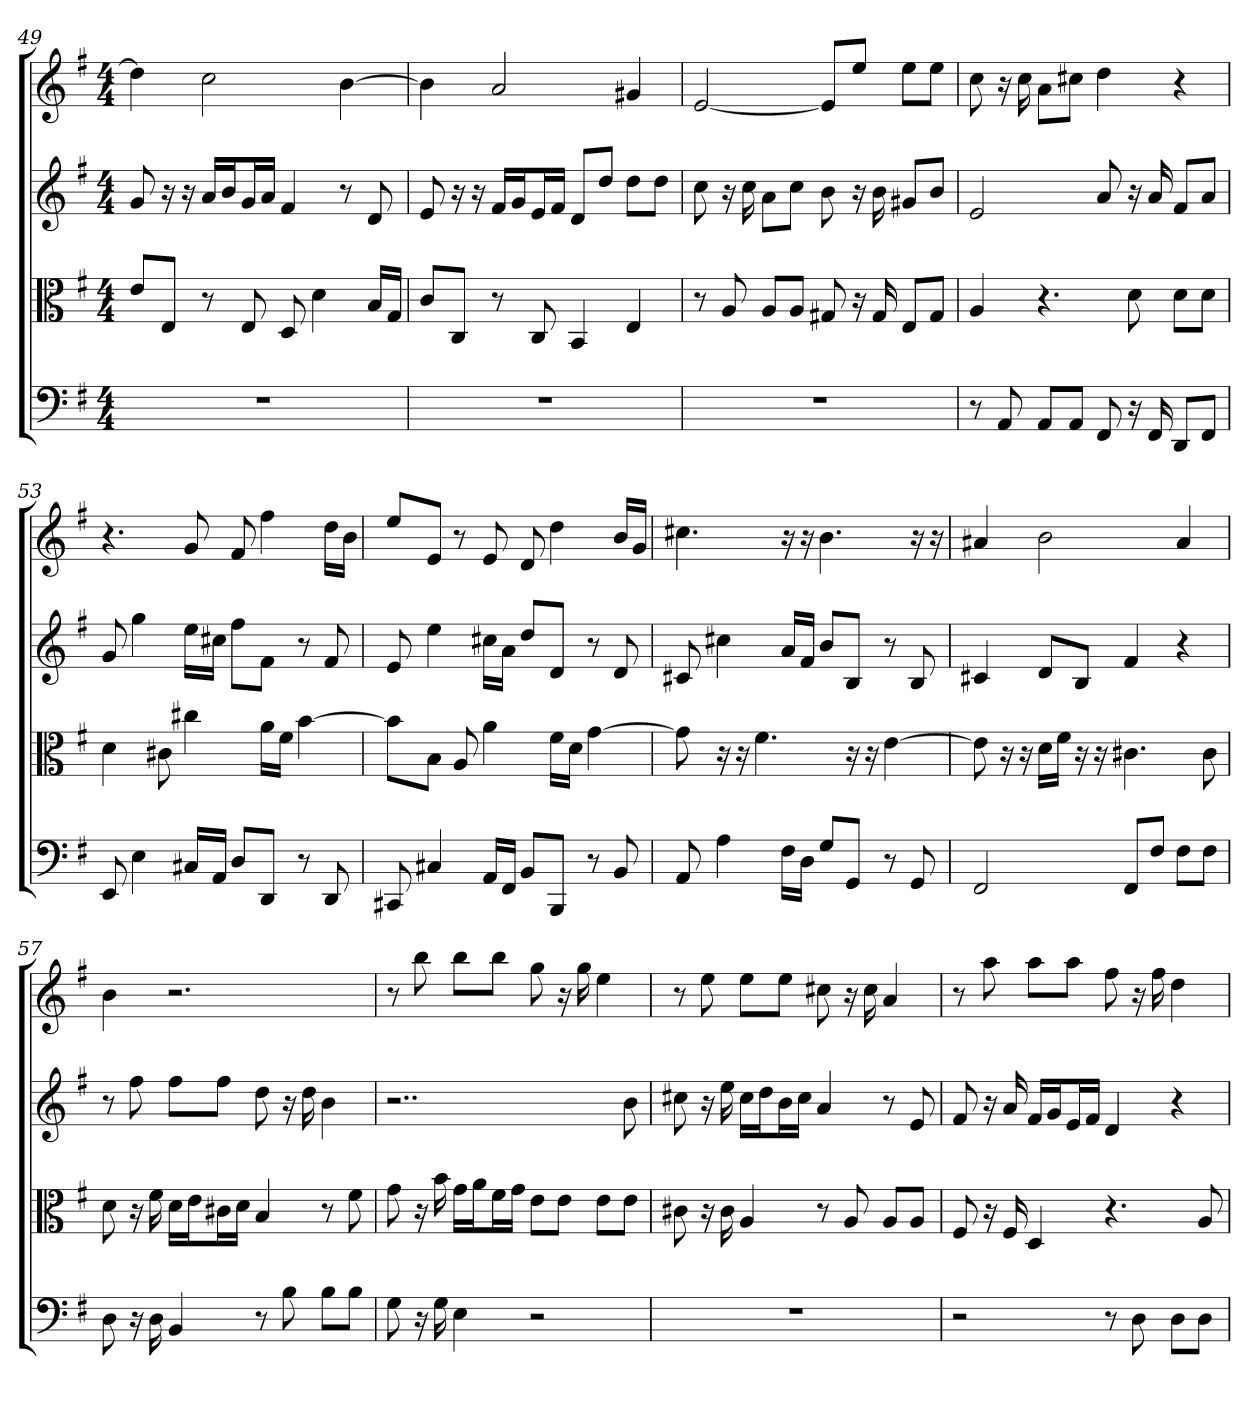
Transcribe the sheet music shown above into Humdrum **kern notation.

**kern	**kern	**kern	**kern
*part4	*part3	*part2	*part1
*staff4	*staff3	*staff2	*staff1
*clefF4	*clefC3	*clefG2	*clefG2
*k[f#]	*k[f#]	*k[f#]	*k[f#]
*G:	*G:	*G:	*G:
*M4/4	*M4/4	*M4/4	*M4/4
=49	=49	=49	=49
1r	8e/L	8g	4dd]
.	8E/J	16r	.
.	.	16r	.
.	8r	16a/LL	2cc
.	.	16b/J	.
.	8E	16g/L	.
.	.	16a/JJ	.
.	8D	4f#	.
.	4d	.	.
.	.	8r	[4b
.	16B/LL	8d	.
.	16G/JJ	.	.
=50	=50	=50	=50
1r	8c/L	8e	4b]
.	8C/J	16r	.
.	.	16r	.
.	8r	16f#/LL	2a
.	.	16g/J	.
.	8C	16e/L	.
.	.	16f#/JJ	.
.	4BB	8d/L	.
.	.	8dd/J	.
.	4E	8dd\L	4g#X
.	.	8dd\J	.
=51	=51	=51	=51
1r	8r	8cc	[2e
.	8A	16r	.
.	.	16cc	.
.	8A/L	8a\L	.
.	8A/J	8cc\J	.
.	8G#X	8b	8e/L]
.	16r	16r	8ee/J
.	16G#	16b	.
.	8E/L	8g#X/L	8ee\L
.	8G#/J	8b/J	8ee\J
=52	=52	=52	=52
8r	4A	2e	8cc
8AA	.	.	16r
.	.	.	16cc
8AA/L	4.r	.	8a\L
8AA/J	.	.	8cc#X\J
8FF#	.	8a	4dd
16r	8d	16r	.
16FF#	.	16a	.
8DD/L	8d\L	8f#/L	4r
8FF#/J	8d\J	8a/J	.
=53	=53	=53	=53
8EE	4d	8g	4.r
4E	.	4gg	.
.	8c#X	.	.
16C#X/LL	4cc#X	16ee\LL	8g
16AA/JJ	.	16cc#X\JJ	.
8D/L	.	8ff#\L	8f#
8DD/J	16a\LL	8f#\J	4ff#
.	16f#\JJ	.	.
8r	[4b	8r	.
8DD	.	8f#	16dd\LL
.	.	.	16b\JJ
=54	=54	=54	=54
8CC#X	8b\L]	8e	8ee/L
4C#X	8B\J	4ee	8e/J
.	8A	.	8r
16AA/LL	4a	16cc#X\LL	8e
16FF#/JJ	.	16a\JJ	.
8BB/L	.	8dd/L	8d
8BBB/J	16f#\LL	8d/J	4dd
.	16d\JJ	.	.
8r	[4g	8r	.
8BB	.	8d	16b/LL
.	.	.	16g/JJ
=55	=55	=55	=55
8AA	8g]	8c#X	4.cc#X
4A	16r	4cc#X	.
.	16r	.	.
.	4.f#	.	.
16F#\LL	.	16a/LL	16r
16D\JJ	.	16f#/JJ	16r
8G/L	.	8b/L	4.b
8GG/J	16r	8B/J	.
.	16r	.	.
8r	[4e	8r	.
8GG	.	8B	16r
.	.	.	16r
=56	=56	=56	=56
2FF#	8e]	4c#X	4a#X
.	16r	.	.
.	16r	.	.
.	16d\LL	8d/L	2b
.	16f#\JJ	.	.
.	16r	8B/J	.
.	16r	.	.
8FF#/L	4.c#X	4f#	.
8F#/J	.	.	.
8F#\L	.	4r	4a#
8F#\J	8c#	.	.
=57	=57	=57	=57
8D	8d	8r	4b
16r	16r	8ff#	.
16D	16f#	.	.
4BB	16d\LL	8ff#\L	2.r
.	16e\J	.	.
.	16c#X\L	8ff#\J	.
.	16d\JJ	.	.
8r	4B	8dd	.
8B	.	16r	.
.	.	16dd	.
8B\L	8r	4b	.
8B\J	8f#	.	.
=58	=58	=58	=58
8G	8g	2..r	8r
16r	16r	.	8bb
16G	16b	.	.
4E	16g\LL	.	8bb\L
.	16a\J	.	.
.	16f#\L	.	8bb\J
.	16g\JJ	.	.
2r	8e\L	.	8gg
.	8e\J	.	16r
.	.	.	16gg
.	8e\L	.	4ee
.	8e\J	8b	.
=59	=59	=59	=59
1r	8c#X	8cc#X	8r
.	16r	16r	8ee
.	16c#	16ee	.
.	4A	16cc#\LL	8ee\L
.	.	16dd\J	.
.	.	16b\L	8ee\J
.	.	16cc#\JJ	.
.	8r	4a	8cc#X
.	8A	.	16r
.	.	.	16cc#
.	8A/L	8r	4a
.	8A/J	8e	.
=60	=60	=60	=60
2r	8F#	8f#	8r
.	16r	16r	8aa
.	16F#	16a	.
.	4D	16f#/LL	8aa\L
.	.	16g/J	.
.	.	16e/L	8aa\J
.	.	16f#/JJ	.
8r	4.r	4d	8ff#
8D	.	.	16r
.	.	.	16ff#
8D\L	.	4r	4dd
8D\J	8A	.	.
=	=	=	=
*-	*-	*-	*-
